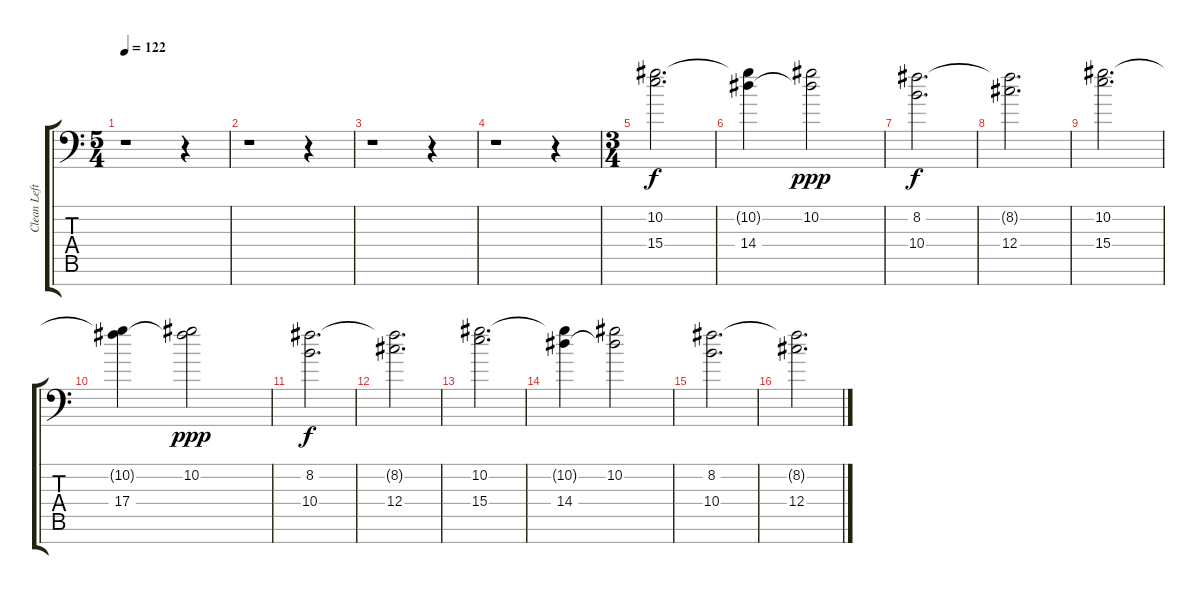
\track ("Clean Left" "Clean Left") {instrument acousticguitarnylon}
\staff {score tabs}
\tuning (Eb4 Bb3 Gb3 Db3 Ab2 Eb2 Ab1) {hide}
\ts (5 4)
\tempo 122
\clef f4
\ks c
r.1{dy f} r.4 |
r.1 r.4 |
r.1 r.4 |
r.1 r.4 |
\ts (3 4)
(10.2 15.4).2{d} |
(10.2{t} 14.4).4 (10.2 14.4{t}).2{dy ppp} |
(8.2 10.4).2{d dy f} |
(8.2{t} 12.4).2{d} |
(10.2 15.4).2{d} |
(10.2{t} 17.4).4 (10.2 17.4{t}).2{dy ppp} |
(8.2 10.4).2{d dy f} |
(8.2{t} 12.4).2{d} |
(10.2 15.4).2{d} |
(10.2{t} 14.4).4 (10.2 14.4{t}).2 |
(8.2 10.4).2{d} |
(8.2{t} 12.4).2{d}
